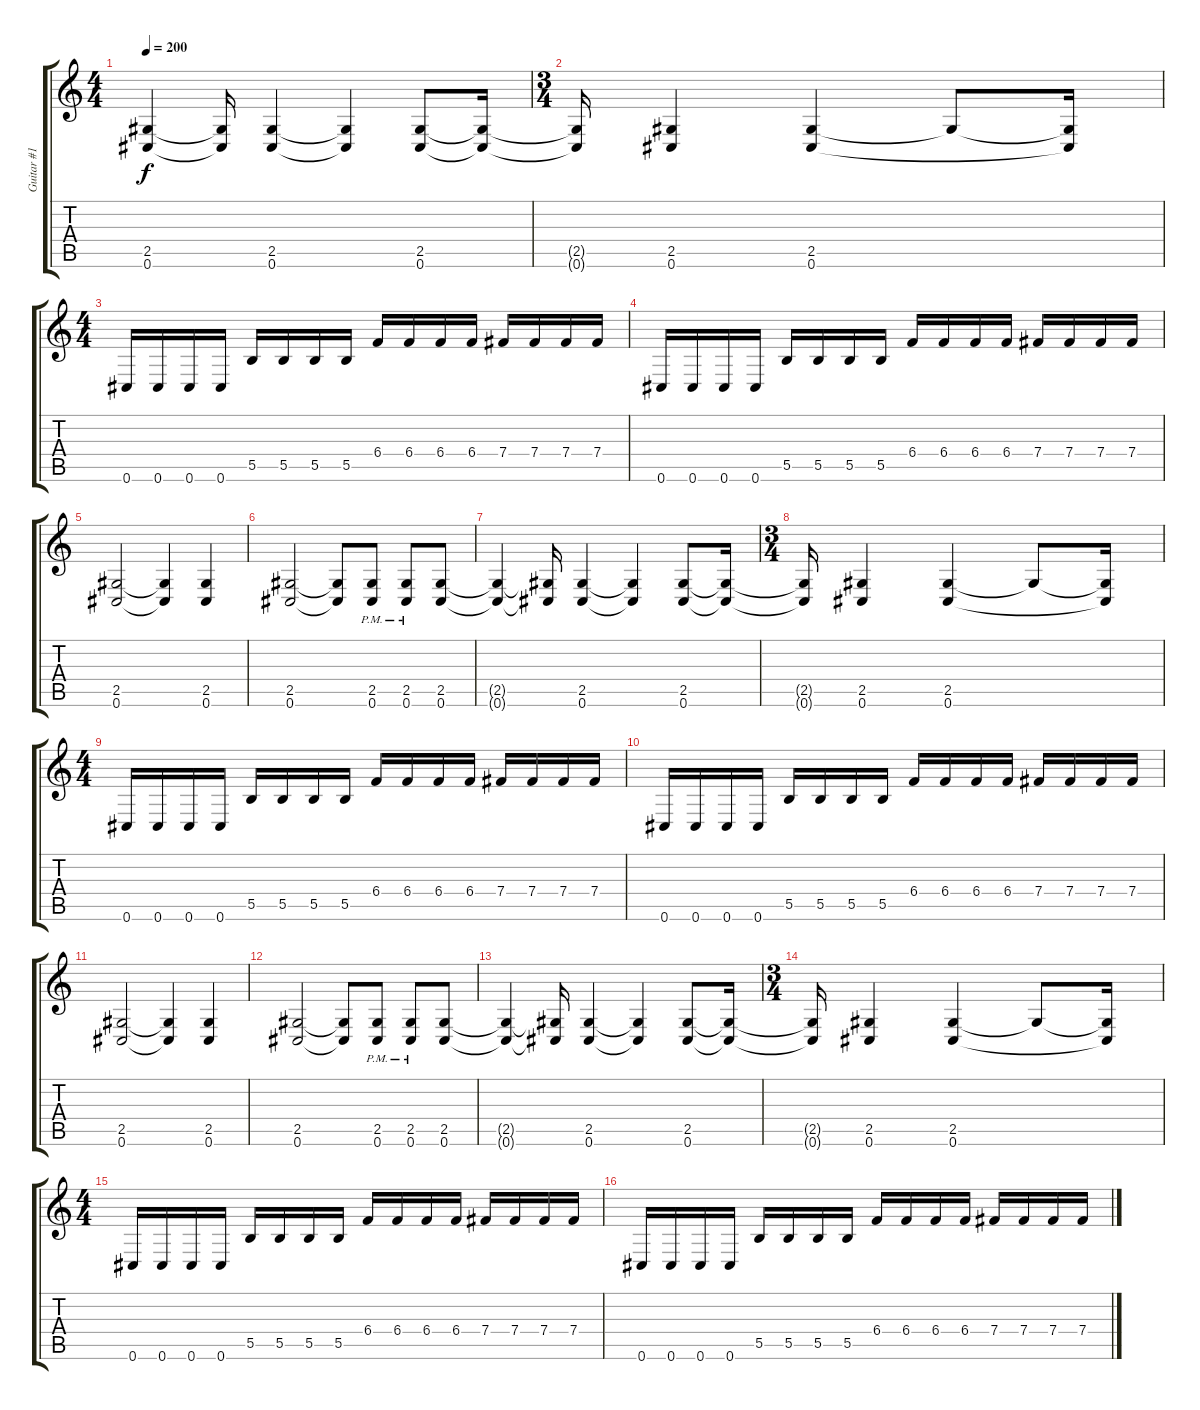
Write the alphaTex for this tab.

\track ("Guitar #1" "Guitar #1") {instrument distortionguitar}
\staff {score tabs}
\tuning (Db4 Ab3 E3 B2 Gb2 Db2) {hide}
\ts (4 4)
\tempo 200
\clef g2
\ks c
(2.5{t} 0.6{t}).4{dy f} (2.5{t} 0.6{t}).16 (2.5 0.6).4 (2.5{t} 0.6{t}).4 (2.5 0.6).8 (2.5{t} 0.6{t}).16 |
\ts (3 4)
(2.5{t} 0.6{t}).16 (2.5 0.6).4 (2.5 0.6).4 2.5{t}.8 (2.5{t} 0.6{t}).16 |
\ts (4 4)
0.6.16 0.6.16 0.6.16 0.6.16 5.5.16 5.5.16 5.5.16 5.5.16 6.4.16 6.4.16 6.4.16 6.4.16 7.4.16 7.4.16 7.4.16 7.4.16 |
0.6.16 0.6.16 0.6.16 0.6.16 5.5.16 5.5.16 5.5.16 5.5.16 6.4.16 6.4.16 6.4.16 6.4.16 7.4.16 7.4.16 7.4.16 7.4.16 |
(2.5 0.6).2 (2.5{t} 0.6{t}).4 (2.5 0.6).4 |
(2.5 0.6).2 (2.5{t} 0.6{t}).8 (2.5{pm} 0.6).8 (2.5{pm} 0.6).8 (2.5 0.6).8 |
(2.5{t} 0.6{t}).4 (2.5{t} 0.6{t}).16 (2.5 0.6).4 (2.5{t} 0.6{t}).4 (2.5 0.6).8 (2.5{t} 0.6{t}).16 |
\ts (3 4)
(2.5{t} 0.6{t}).16 (2.5 0.6).4 (2.5 0.6).4 2.5{t}.8 (2.5{t} 0.6{t}).16 |
\ts (4 4)
0.6.16 0.6.16 0.6.16 0.6.16 5.5.16 5.5.16 5.5.16 5.5.16 6.4.16 6.4.16 6.4.16 6.4.16 7.4.16 7.4.16 7.4.16 7.4.16 |
0.6.16 0.6.16 0.6.16 0.6.16 5.5.16 5.5.16 5.5.16 5.5.16 6.4.16 6.4.16 6.4.16 6.4.16 7.4.16 7.4.16 7.4.16 7.4.16 |
(2.5 0.6).2 (2.5{t} 0.6{t}).4 (2.5 0.6).4 |
(2.5 0.6).2 (2.5{t} 0.6{t}).8 (2.5{pm} 0.6).8 (2.5{pm} 0.6).8 (2.5 0.6).8 |
(2.5{t} 0.6{t}).4 (2.5{t} 0.6{t}).16 (2.5 0.6).4 (2.5{t} 0.6{t}).4 (2.5 0.6).8 (2.5{t} 0.6{t}).16 |
\ts (3 4)
(2.5{t} 0.6{t}).16 (2.5 0.6).4 (2.5 0.6).4 2.5{t}.8 (2.5{t} 0.6{t}).16 |
\ts (4 4)
0.6.16 0.6.16 0.6.16 0.6.16 5.5.16 5.5.16 5.5.16 5.5.16 6.4.16 6.4.16 6.4.16 6.4.16 7.4.16 7.4.16 7.4.16 7.4.16 |
0.6.16 0.6.16 0.6.16 0.6.16 5.5.16 5.5.16 5.5.16 5.5.16 6.4.16 6.4.16 6.4.16 6.4.16 7.4.16 7.4.16 7.4.16 7.4.16
